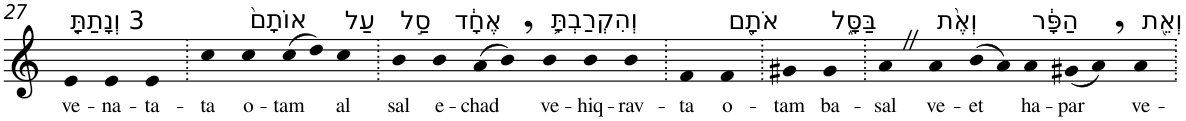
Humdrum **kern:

**kern	**text
*part1	*part1
*staff1	*staff1
*I"Piano	*
*I'Pno	*
!!LO:PB:g=z
*clefG2	*
*k[]	*
=27	=27
!LO:TX:a:t=3 וְנָתַתָּ֤	!
!	!LO:LY:b
4e	ve-
!	!LO:LY:b
4e	-na-
!	!LO:LY:b
4e	-ta-
=28.	=28.
!	!LO:LY:b
4cc	-ta
!LO:TX:a:t=אוֹתָם֙	!
!	!LO:LY:b
4cc	o-
!	!LO:LY:b
(8cc	-tam
8dd)	.
!LO:TX:a:t=עַל	!
!	!LO:LY:b
4cc	al
=29.	=29.
!LO:TX:a:t=סַ֣ל	!
!	!LO:LY:b
4b	sal
!LO:TX:a:t=אֶחָ֔ד	!
!	!LO:LY:b
4b	e-
!	!LO:LY:b
(8a	-chad
8b,)	.
!LO:TX:a:t=וְהִקְרַבְתָּ֥	!
!	!LO:LY:b
4b	ve-
!	!LO:LY:b
4b	-hiq-
!	!LO:LY:b
4b	-rav-
=30.	=30.
!	!LO:LY:b
4f	-ta
!LO:TX:a:t=אֹתָ֖ם	!
!	!LO:LY:b
4f	o-
=31.	=31.
!	!LO:LY:b
4g#X	-tam
!LO:TX:a:t=בַּסָּ֑ל	!
!	!LO:LY:b
4g#	ba-
=32.	=32.
!	!LO:LY:b
4aZ	-sal
!LO:TX:a:t=וְאֶ֨ת	!
!	!LO:LY:b
4a	ve-
!	!LO:LY:b
(8b	-et
8a)	.
!LO:TX:a:t=הַפָּ֔ר	!
!	!LO:LY:b
4a	ha-
!	!LO:LY:b
(8g#X	-par
8a,)	.
!LO:TX:a:t=וְאֵ֖ת	!
!	!LO:LY:b
4a	ve-
=.	=.
*-	*-
